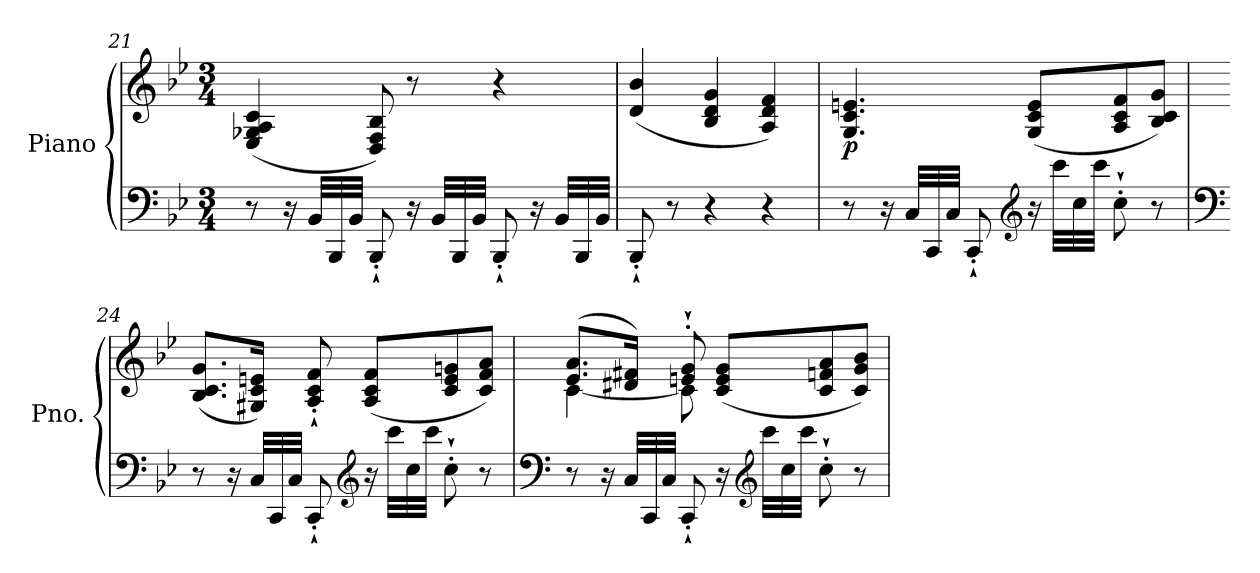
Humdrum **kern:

**kern	**kern	**dynam
*part1	*part1	*part1
*staff2	*staff1	*staff1/2
*I"Piano	*	*
*I'Pno.	*	*
*clefF4	*clefG2	*
*k[b-e-]	*k[b-e-]	*
*M3/4	*M3/4	*
=21	=21	=21
8r	(>4E-/ 4G-X/ 4A/ 4c/	.
16r	.	.
*Xtuplet	*	*
48BB-/LLL	.	.
48BBB-/	.	.
48BB-/JJJ	.	.
8BBB-`'/	8D/ 8F/ 8B-/)	.
16r	8r	.
48BB-/LLL	.	.
48BBB-/	.	.
48BB-/JJJ	.	.
8BBB-`'/	4r	.
16r	.	.
48BB-/LLL	.	.
48BBB-/	.	.
48BB-/JJJ	.	.
=22	=22	=22
!	!	!LO:DY:b
8BBB-`'/	(4d/ 4b-/	other-dynamics
8r	.	.
4r	4B-/ 4d/ 4g/	.
4r	4A/ 4d/ 4f/)	.
=23	=23	=23
!	!	!LO:DY:b
8r	4.G/ 4.c/ 4.en/	p
16r	.	.
48C/LLL	.	.
48CC/	.	.
48C/JJJ	.	.
8CC`'/	.	.
*clefG2	*	*
16r	(>8G/ 8c/ 8e/L	.
48ccc\LLL	.	.
48cc\	.	.
48ccc\JJJ	.	.
8cc'`\	8A/ 8c/ 8f/	.
8r	8B-/ 8c/ 8g/J)	.
!!LO:PB:g=z
=24	=24	=24
*clefF4	*	*
8r	(>8.B-/ 8.c/ 8.g/L	.
16r	.	.
48C/LLL	16G#X/ 16c/ 16en/Jk)	.
48CC/	.	.
48C/JJJ	.	.
8CC`'/	8A/`' 8c/`' 8f/`'	.
*clefG2	*	*
16r	(>8A/ 8c/ 8f/L	.
48ccc\LLL	.	.
48cc\	.	.
48ccc\JJJ	.	.
8cc'`\	8c/ 8e/ 8gn/	.
!	!	!LO:DY:b
8r	8c/ 8f/ 8a/J)	other-dynamics
=25	=25	=25
*clefF4	*	*
*	*^	*
8r	(8.e-/ 8.a/L	[4c\	.
16r	.	.	.
48C/LLL	16d#X/ 16f#X/Jk)	.	.
48CC/	.	.	.
48C/JJJ	.	.	.
8CC`'/	8en/`' 8g/`'	8c\]	.
16r	(8c/ 8e/ 8g/L	4.ryy	.
*clefG2	*	*	*
48ccc\LLL	.	.	.
48cc\	.	.	.
48ccc\JJJ	.	.	.
8cc'`\	8c/ 8fn/ 8a/	.	.
8r	8c/ 8g/ 8b-/J)	.	.
*	*v	*v	*
=	=	=
*-	*-	*-
